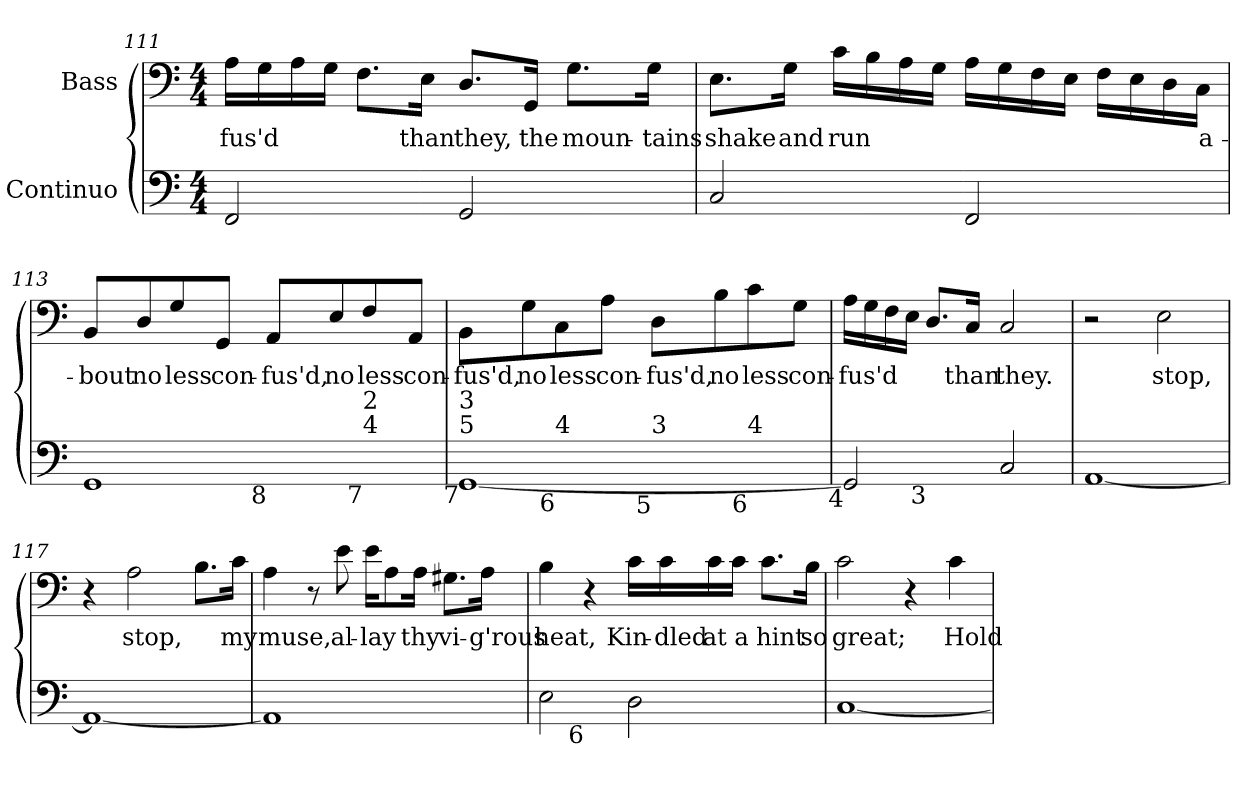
**kern	**kern	**text
*part2	*part1	*part1
*staff2	*staff1	*staff1
*I"Continuo	*I"Bass	*
!!LO:LB:g=z
*clefF4	*clefF4	*
*k[]	*k[]	*
*C:	*C:	*
*M4/4	*M4/4	*
=111	=111	=111
!	!	!LO:LY:b:color=#000000
2FFi/	16Ai\LL	-fus'd
.	16Gi\	.
.	16Ai\	.
.	16Gi\JJ	.
.	8.Fi\L	.
!	!	!LO:LY:b:color=#000000
.	16Ei\Jk	than
!	!	!LO:LY:b:color=#000000
2GGi/	8.Di/L	they,
!	!	!LO:LY:b:color=#000000
.	16GGi/Jk	the
!	!	!LO:LY:b:color=#000000
.	8.Gi\L	moun-
!	!	!LO:LY:b:color=#000000
.	16Gi\Jk	-tains
=112	=112	=112
!	!	!LO:LY:b:color=#000000
2Ci/	8.Ei\L	shake
!	!	!LO:LY:b:color=#000000
.	16Gi\Jk	and
!	!	!LO:LY:b:color=#000000
.	16ci\LL	run
.	16Bi\	.
.	16Ai\	.
.	16Gi\JJ	.
2FFi/	16Ai\LL	.
.	16Gi\	.
.	16Fi\	.
.	16Ei\JJ	.
.	16Fi\LL	.
.	16Ei\	.
.	16Di\	.
!	!	!LO:LY:b:color=#000000
.	16Ci\JJ	a-
=113	=113	=113
!	!	!LO:LY:b:color=#000000
*^	*	*
*	*^	*	*
1GGi	2ryy	2.ryy	8BBi/L	-bout
!	!	!	!	!LO:LY:b:color=#000000
.	.	.	8Di/	no
!	!	!	!	!LO:LY:b:color=#000000
.	.	.	8Gi/	less
!	!	!	!	!LO:LY:b:color=#000000
.	.	.	8GGi/J	con-
!	!LO:TX:b:rj:t=8	!	!	!
!	!	!	!	!LO:LY:b:color=#000000
.	2ryy	.	8AAi/L	-fus'd,
!	!	!	!	!LO:LY:b:color=#000000
.	.	.	8Ei/	no
!	!	!LO:TX:b:rj:t=7	!	!
!	!	!LO:TX:t=4	!	!
!	!	!LO:TX:t=2	!	!
!	!	!	!	!LO:LY:b:color=#000000
.	.	4ryy	8Fi/	less
!	!	!	!	!LO:LY:b:color=#000000
.	.	.	8AAi/J	con-
*v	*v	*v	*	*
!!LO:LB:g=z
=114	=114	=114
*^	*	*
*	*^	*	*
!LO:TX:b:rj:t=7	!	!	!	!
!LO:TX:t=5	!	!	!	!
!LO:TX:t=3	!	!	!	!
!	!	!	!	!LO:LY:b:color=#000000
*	*	*^	*	*
[1GGi	4ryy	2ryy	2.ryy	8BBi\L	-fus'd,
!	!	!	!	!	!LO:LY:b:color=#000000
.	.	.	.	8Gi\	no
!	!LO:TX:b:rj:t=6	!	!	!	!
!	!LO:TX:t=4	!	!	!	!
!	!	!	!	!	!LO:LY:b:color=#000000
.	2.ryy	.	.	8Ci\	less
!	!	!	!	!	!LO:LY:b:color=#000000
.	.	.	.	8Ai\J	con-
!	!	!LO:TX:b:rj:t=5	!	!	!
!	!	!LO:TX:t=3	!	!	!
!	!	!	!	!	!LO:LY:b:color=#000000
.	.	2ryy	.	8Di\L	-fus'd,
!	!	!	!	!	!LO:LY:b:color=#000000
.	.	.	.	8Bi\	no
!	!	!	!LO:TX:b:rj:t=6	!	!
!	!	!	!LO:TX:t=4	!	!
!	!	!	!	!	!LO:LY:b:color=#000000
.	.	.	4ryy	8ci\	less
!	!	!	!	!	!LO:LY:b:color=#000000
.	.	.	.	8Gi\J	con-
*v	*v	*v	*v	*	*
=115	=115	=115
*^	*	*
*	*^	*	*
*	*	*^	*	*
!LO:TX:b:rj:t=4	!	!	!	!	!
!	!	!	!	!	!LO:LY:b:color=#000000
*	*v	*v	*v	*	*
2GGi/]	4ryy	16Ai\LL	-fus'd
.	.	16Gi\	.
.	.	16Fi\	.
.	.	16Ei\JJ	.
!	!LO:TX:b:rj:t=3	!	!
.	2.ryy	8.Di/L	.
!	!	!	!LO:LY:b:color=#000000
.	.	16Ci/Jk	than
!	!	!	!LO:LY:b:color=#000000
2Ci/	.	2Ci/	they.
*v	*v	*	*
=116	=116	=116
[1AAi	2r	.
!	!	!LO:LY:b:color=#000000
.	2Ei\	stop,
=117	=117	=117
1AAi_	4r	.
!	!	!LO:LY:b:color=#000000
.	2Ai\	stop,
.	8.Bi\L	.
!	!	!LO:LY:b:color=#000000
.	16ci\Jk	my
=118	=118	=118
!	!	!LO:LY:b:color=#000000
1AAi]	4Ai\	muse,
.	8r	.
!	!	!LO:LY:b:color=#000000
.	8ei\	al-
!	!	!LO:LY:b:color=#000000
.	16ei\KL	-lay
.	8Ai\	.
!	!	!LO:LY:b:color=#000000
.	16Ai\Jk	thy
!	!	!LO:LY:b:color=#000000
.	8.G#Xi\L	vi-
!	!	!LO:LY:b:color=#000000
.	16Ai\Jk	-g'rous
!!LO:LB:g=z
=119	=119	=119
!LO:TX:b:rj:t=5	!	!
!	!	!LO:LY:b:color=#000000
*^	*	*
2Ei\	4ryy	4Bi\	heat,
!	!LO:TX:b:rj:t=6	!	!
.	2.ryy	4r	.
!	!	!	!LO:LY:b:color=#000000
2Di\	.	16ci\LL	Kin-
!	!	!	!LO:LY:b:color=#000000
.	.	16ci\	-dled
!	!	!	!LO:LY:b:color=#000000
.	.	16ci\	at
!	!	!	!LO:LY:b:color=#000000
.	.	16ci\JJ	a
!	!	!	!LO:LY:b:color=#000000
.	.	8.ci\L	hint
!	!	!	!LO:LY:b:color=#000000
.	.	16Bi\Jk	so
*v	*v	*	*
=120	=120	=120
*^	*	*
!	!	!	!LO:LY:b:color=#000000
*v	*v	*	*
[1Ci	2ci\	great;
.	4r	.
!	!	!LO:LY:b:color=#000000
.	4ci\	Hold
=	=	=
*-	*-	*-
